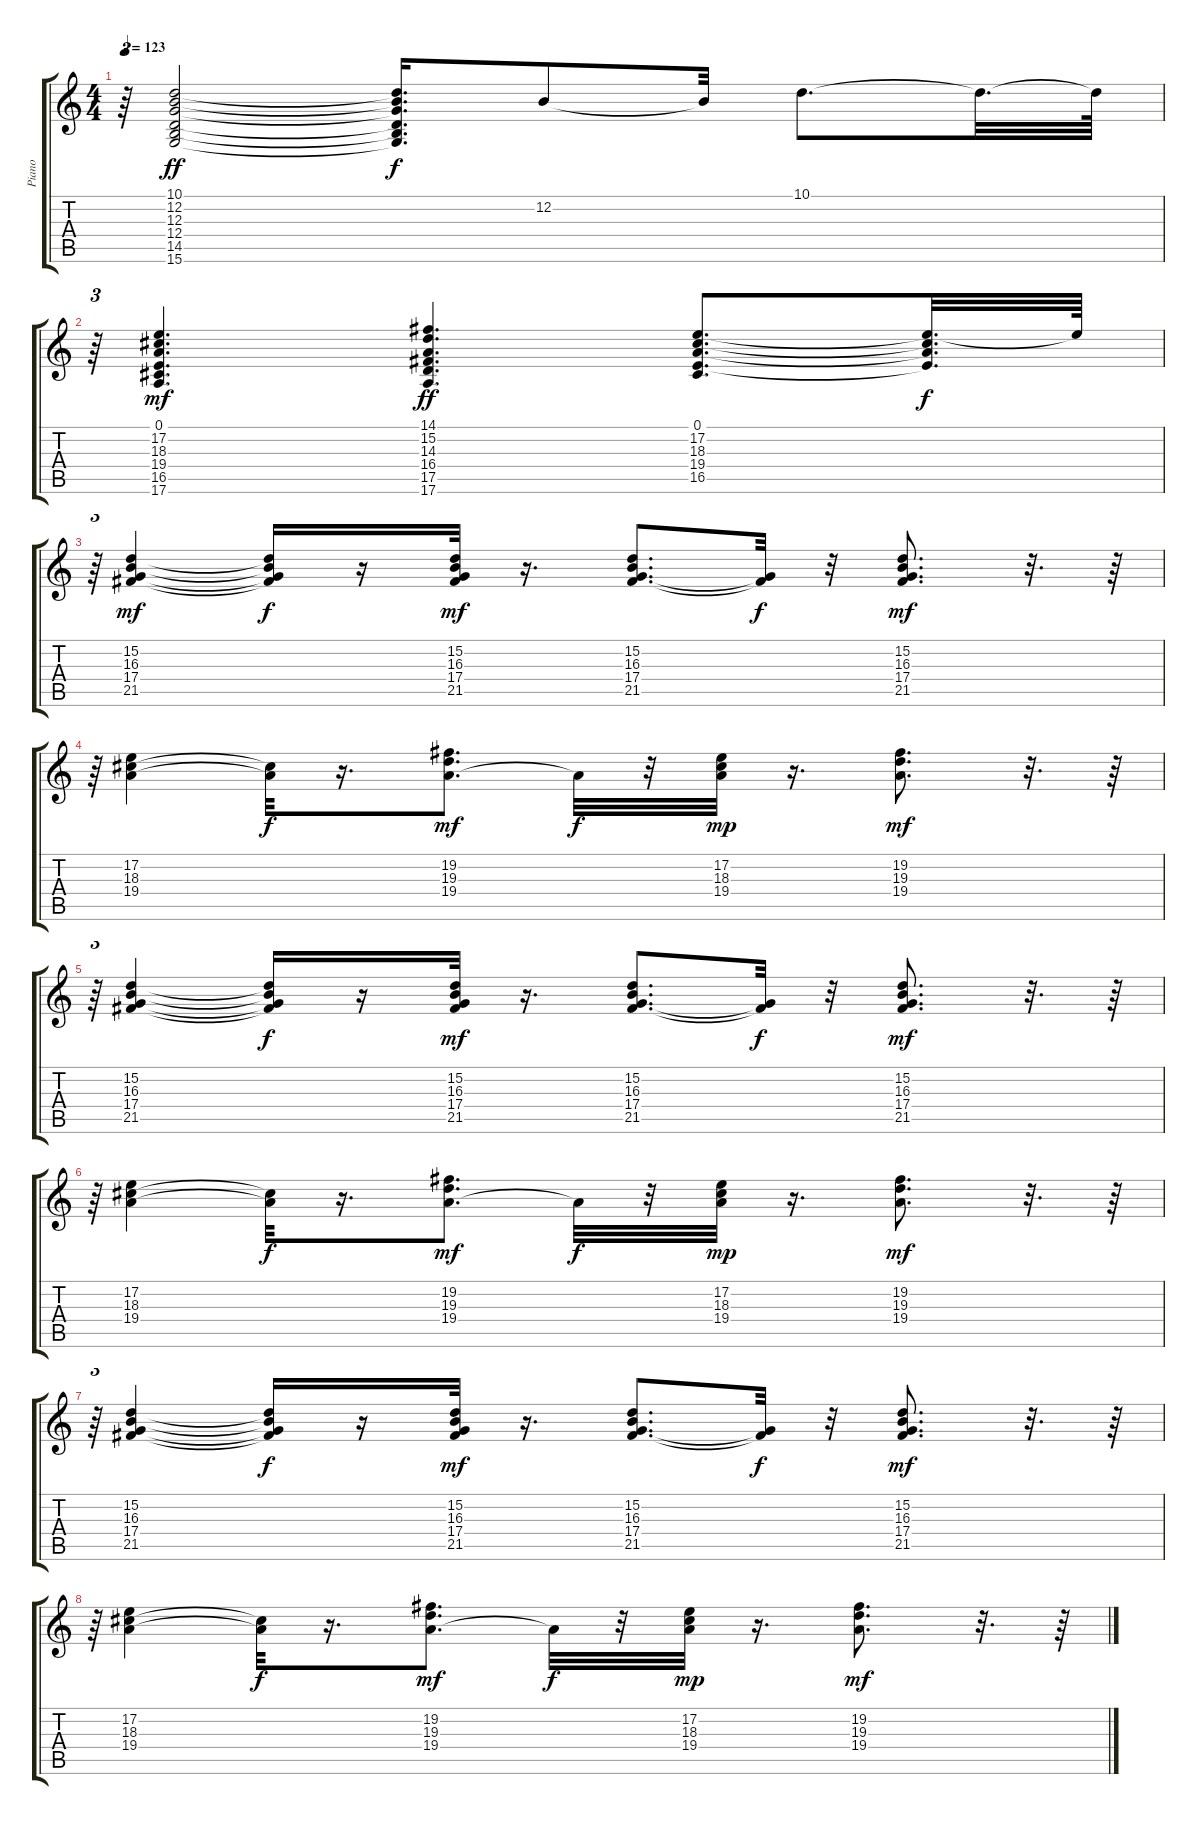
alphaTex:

\track ("Piano" "Piano") {instrument electricpiano1}
\staff {score tabs}
\tuning (E4 B3 G3 D3 A2 E2) {hide}
\ts (4 4)
\tempo 123
\clef g2
\ks c
r.64{tu (3 2) dy f} (10.1 12.2 12.3 12.4 14.5 15.6).2{dy ff} (10.1{t} 12.2{t} 12.3{t} 12.4{t} 14.5{t} 15.6{t}).16{d dy f} 12.2.8 12.2{t}.32 10.1.8{d} 10.1{t}.32{d} 10.1{t}.64 |
r.64{tu (3 2)} (0.1 17.2 18.3 19.4 16.5 17.6).4{d dy mf} (14.1 15.2 14.3 16.4 17.5 17.6).4{d dy ff} (0.1 17.2 18.3 19.4 16.5).8{d} (0.1{t} 17.2{t} 18.3{t} 19.4{t}).32{d dy f} 17.2{t}.64 |
r.64{tu (3 2)} (15.2 16.3 17.4 21.5).4{dy mf} (15.2{t} 16.3{t} 17.4{t} 21.5{t}).16{dy f} r.16 (15.2 16.3 17.4 21.5).32{dy mf} r.16{d} (15.2 16.3 17.4 21.5).8{d} (17.4{t} 21.5{t}).32{dy f} r.32 (15.2 16.3 17.4 21.5).8{d dy mf} r.32{d} r.64 |
r.64{tu (3 2)} (17.2 18.3 19.4).4 (18.3{t} 19.4{t}).32{dy f} r.16{d} (19.2 19.3 19.4).8{d dy mf} 19.4{t}.32{dy f} r.32 (17.2 18.3 19.4).32{dy mp} r.16{d} (19.2 19.3 19.4).8{d dy mf} r.32{d} r.64 |
r.64{tu (3 2)} (15.2 16.3 17.4 21.5).4 (15.2{t} 16.3{t} 17.4{t} 21.5{t}).16{dy f} r.16 (15.2 16.3 17.4 21.5).32{dy mf} r.16{d} (15.2 16.3 17.4 21.5).8{d} (17.4{t} 21.5{t}).32{dy f} r.32 (15.2 16.3 17.4 21.5).8{d dy mf} r.32{d} r.64 |
r.64{tu (3 2)} (17.2 18.3 19.4).4 (18.3{t} 19.4{t}).32{dy f} r.16{d} (19.2 19.3 19.4).8{d dy mf} 19.4{t}.32{dy f} r.32 (17.2 18.3 19.4).32{dy mp} r.16{d} (19.2 19.3 19.4).8{d dy mf} r.32{d} r.64 |
r.64{tu (3 2)} (15.2 16.3 17.4 21.5).4 (15.2{t} 16.3{t} 17.4{t} 21.5{t}).16{dy f} r.16 (15.2 16.3 17.4 21.5).32{dy mf} r.16{d} (15.2 16.3 17.4 21.5).8{d} (17.4{t} 21.5{t}).32{dy f} r.32 (15.2 16.3 17.4 21.5).8{d dy mf} r.32{d} r.64 |
r.64{tu (3 2)} (17.2 18.3 19.4).4 (18.3{t} 19.4{t}).32{dy f} r.16{d} (19.2 19.3 19.4).8{d dy mf} 19.4{t}.32{dy f} r.32 (17.2 18.3 19.4).32{dy mp} r.16{d} (19.2 19.3 19.4).8{d dy mf} r.32{d} r.64
